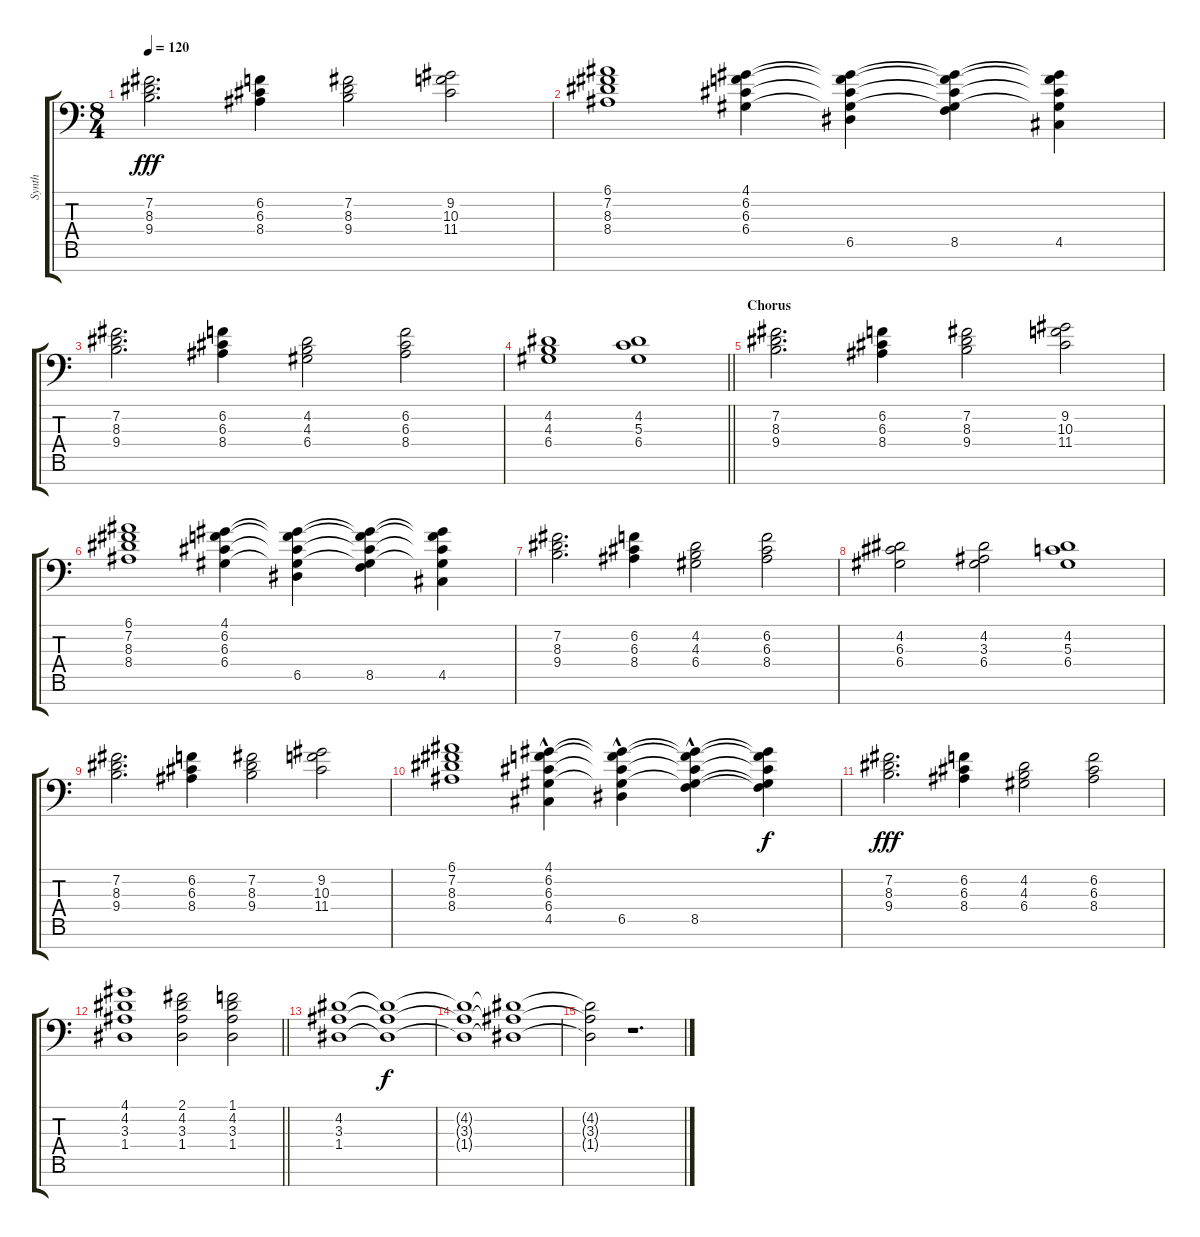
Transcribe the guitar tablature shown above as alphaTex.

\track ("Synth" "Synth") {instrument stringensemble1}
\staff {score tabs}
\tuning (E4 B3 G3 D3 A2 E2 C-1) {hide}
\ts (8 4)
\tempo 120
\clef f4
\ks c
(7.2 8.3 9.4).2{d dy fff} (6.2 6.3 8.4).4 (7.2 8.3 9.4).2 (9.2 10.3 11.4).2 |
(6.1 7.2 8.3 8.4).1 (4.1 6.2 6.3 6.4).4 (4.1{t} 6.2{t} 6.3{t} 6.4{t} 6.5).4 (4.1{t} 6.2{t} 6.3{t} 6.4{t} 8.5).4 (4.1{t} 6.2{t} 6.3{t} 6.4{t} 4.5).4 |
(7.2 8.3 9.4).2{d} (6.2 6.3 8.4).4 (4.2 4.3 6.4).2 (6.2 6.3 8.4).2 |
\barLineRight lightlight
(4.2 4.3 6.4).1 (4.2 5.3 6.4).1 |
\section ("" "Chorus")
(7.2 8.3 9.4).2{d} (6.2 6.3 8.4).4 (7.2 8.3 9.4).2 (9.2 10.3 11.4).2 |
(6.1 7.2 8.3 8.4).1 (4.1 6.2 6.3 6.4).4 (4.1{t} 6.2{t} 6.3{t} 6.4{t} 6.5).4 (4.1{t} 6.2{t} 6.3{t} 6.4{t} 8.5).4 (4.1{t} 6.2{t} 6.3{t} 6.4{t} 4.5).4 |
(7.2 8.3 9.4).2{d} (6.2 6.3 8.4).4 (4.2 4.3 6.4).2 (6.2 6.3 8.4).2 |
(4.2 6.3 6.4).2 (4.2 3.3 6.4).2 (4.2 5.3 6.4).1 |
(7.2 8.3 9.4).2{d} (6.2 6.3 8.4).4 (7.2 8.3 9.4).2 (9.2 10.3 11.4).2 |
(6.1 7.2 8.3 8.4).1 (4.1 6.2 6.3 6.4 4.5{hac}).4 (4.1{t} 6.2{t} 6.3{t} 6.4{t} 6.5{hac}).4 (4.1{t} 6.2{t} 6.3{t} 6.4{t} 8.5{hac}).4 (4.1{t} 6.2{t} 6.3{t} 6.4{t} 8.5{t}).4{dy f} |
(7.2 8.3 9.4).2{d dy fff} (6.2 6.3 8.4).4 (4.2 4.3 6.4).2 (6.2 6.3 8.4).2 |
\barLineRight lightlight
(4.1 4.2 3.3 1.4).1 (2.1 4.2 3.3 1.4).2 (1.1 4.2 3.3 1.4).2 |
(4.2 3.3 1.4).1 (4.2{t} 3.3{t} 1.4{t}).1{dy f volume 1} |
(4.2{t} 3.3{t} 1.4{t}).1 (4.2{t} 3.3{t} 1.4{t}).1 |
(4.2{t} 3.3{t} 1.4{t}).2 r.1{d}
